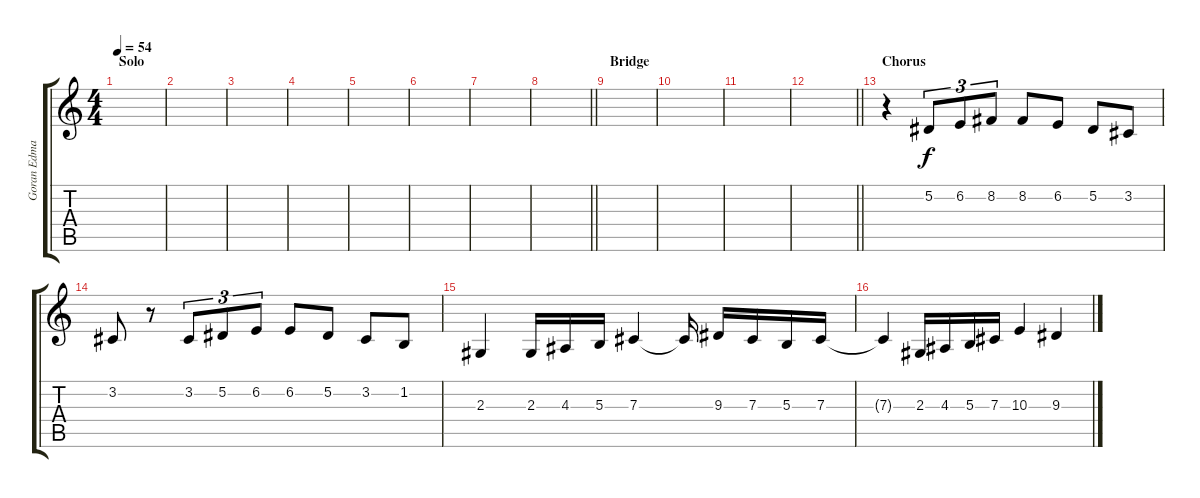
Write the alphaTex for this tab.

\track ("Goran Edman" "Goran Edma") {instrument lead2sawtooth}
\staff {score tabs}
\tuning (Eb4 Bb3 Gb3 Db3 Ab2 Eb2) {hide}
\ts (4 4)
\section ("" "Solo")
\tempo 54
\clef g2
\ks c
|
|
|
|
|
|
|
\barLineRight lightlight
|
\section ("" "Bridge")
|
|
|
\barLineRight lightlight
|
\section ("" "Chorus")
r.4 5.2.8{tu (3 2)} 6.2.8{tu (3 2)} 8.2.8{tu (3 2)} 8.2.8 6.2.8 5.2.8 3.2.8 |
3.2.8 r.8 3.2.8{tu (3 2)} 5.2.8{tu (3 2)} 6.2.8{tu (3 2)} 6.2.8 5.2.8 3.2.8 1.2.8 |
2.3.4 2.3.16 4.3.16 5.3.16 7.3.4 7.3{t}.16 9.3.16 7.3.16 5.3.16 7.3.16 |
7.3{t}.4 2.3.16 4.3.16 5.3.16 7.3.16 10.3.4 9.3.4
